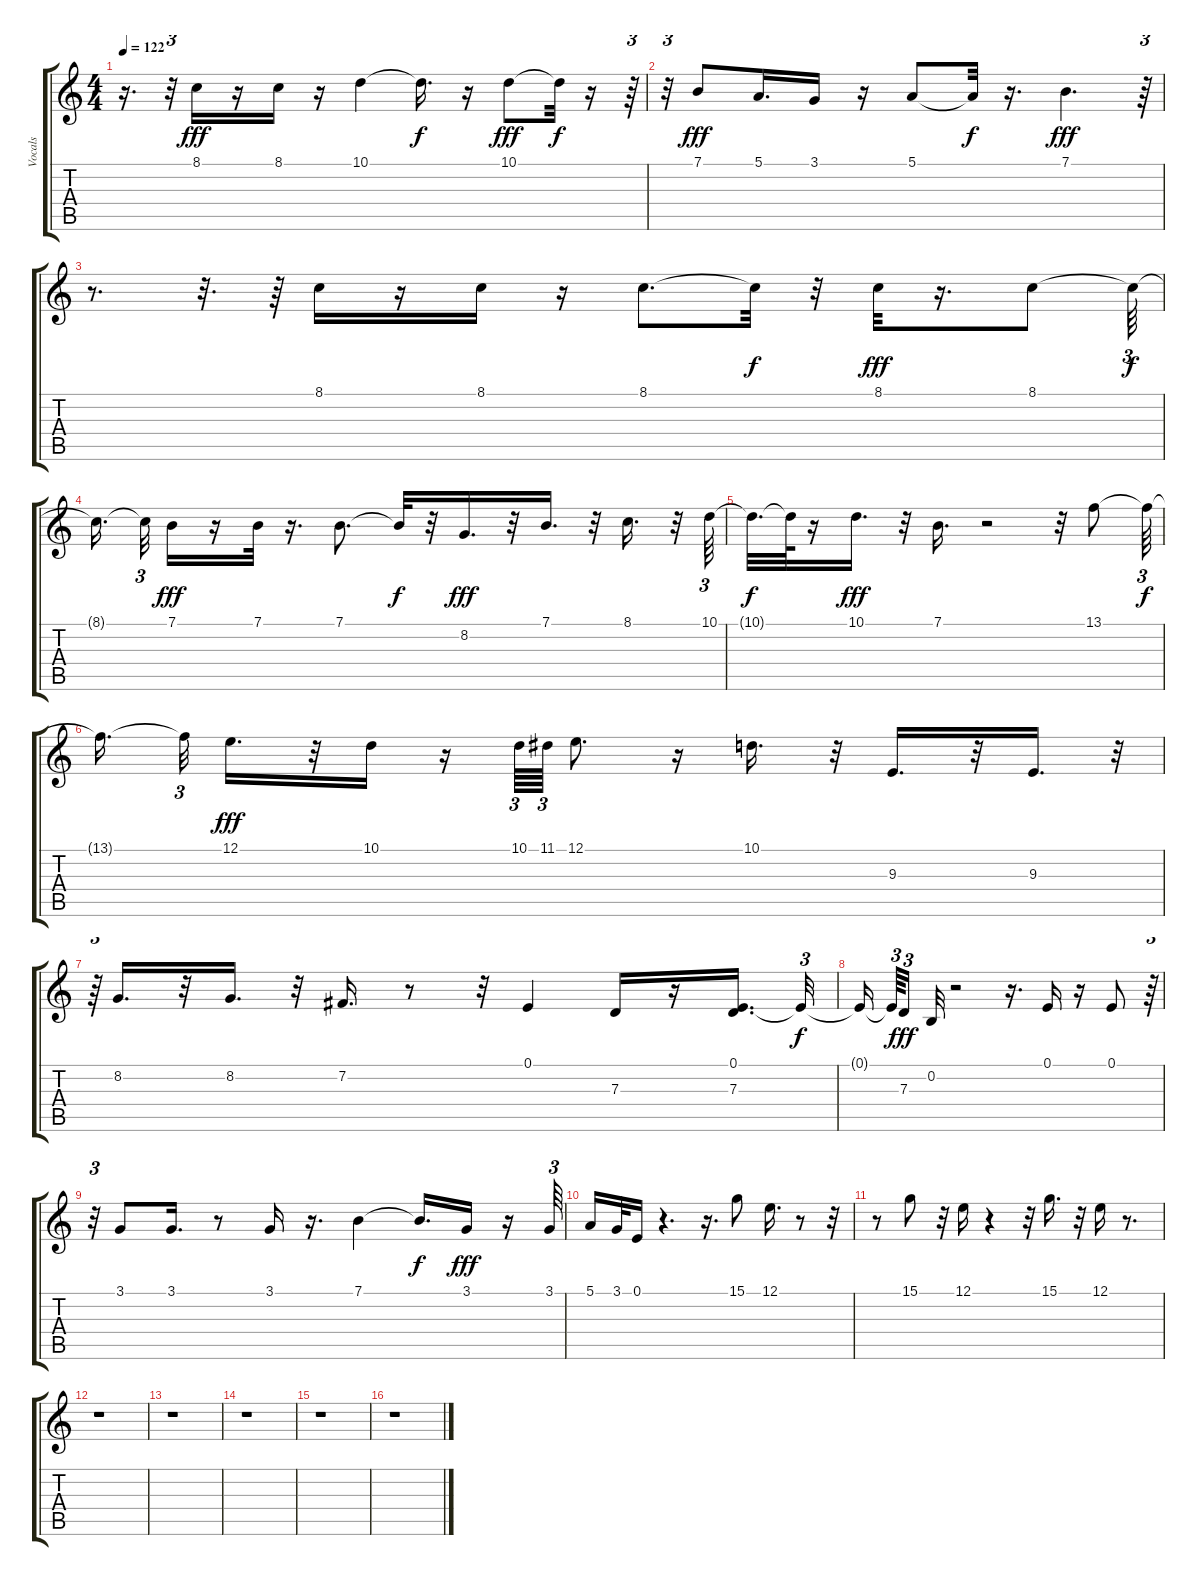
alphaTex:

\track ("Vocals" "Vocals") {instrument tenorsax}
\staff {score tabs}
\tuning (E4 B3 G3 D3 A2 E2) {hide}
\ts (4 4)
\tempo 122
\clef g2
\ks c
r.16{d dy f} r.32{tu (3 2)} 8.1.16{dy fff} r.16 8.1.16 r.16 10.1.4 10.1{t}.16{d dy f} r.16 10.1.8{dy fff} 10.1{t}.32{dy f} r.16 r.64{tu (3 2)} |
r.32{tu (3 2)} 7.1.8{dy fff} 5.1.16{d} 3.1.16 r.16 5.1.8 5.1{t}.32{dy f} r.16{d} 7.1.4{d dy fff} r.64{tu (3 2)} |
r.8{d} r.32{d} r.64 8.1.16 r.16 8.1.16 r.16 8.1.8{d} 8.1{t}.32{dy f} r.32 8.1.32{dy fff} r.16{d} 8.1.8 8.1{t}.64{tu (3 2) dy f} |
8.1{t}.16{d beam splitsecondary} 8.1{t}.32{tu (3 2)} 7.1.16{dy fff} r.16 7.1.32 r.16{d} 7.1.8{d} 7.1{t}.32{dy f} r.32 8.2.16{d dy fff} r.32 7.1.16{d} r.32 8.1.16{d} r.32 10.1.64{tu (3 2)} |
10.1{t}.32{d dy f} 10.1{t}.64 r.16 10.1.16{d dy fff} r.32 7.1.16{d} r.2 r.32 13.1.8 13.1{t}.64{tu (3 2) dy f} |
13.1{t}.16{d beam splitsecondary} 13.1{t}.32{tu (3 2)} 12.1.16{d dy fff} r.32 10.1.16 r.16 10.1.64{tu (3 2)} 11.1.64{tu (3 2)} 12.1.8{d} r.16 10.1.16{d} r.32 9.3.16{d} r.32 9.3.16{d} r.32{tu (3 2)} |
r.64{tu (3 2)} 8.2.16{d} r.32 8.2.16{d} r.32 7.2.16{d} r.8 r.32 0.1.4 7.3.16 r.16 (0.1 7.3).16{d} 0.1{t}.32{tu (3 2) dy f} |
0.1{t}.16{beam splitsecondary} 0.1{t}.64{tu (3 2)} 7.3.16{tu (3 2) dy fff beam splitsecondary} 0.2.32 r.2 r.16{d} 0.1.16 r.16 0.1.8 r.64{tu (3 2)} |
r.32{tu (3 2)} 3.1.8 3.1.16{d} r.8 3.1.16 r.16{d} 7.1.4 7.1{t}.16{d dy f} 3.1.16{dy fff} r.16 3.1.64{tu (3 2)} |
5.1.16 3.1.32 0.1.16 r.4{d} r.16{d} 15.1.8 12.1.16{d} r.8 r.32 |
r.8 15.1.8 r.32 12.1.16 r.4 r.32 15.1.16{d} r.32 12.1.16 r.8{d} |
r.1 |
r.1 |
r.1 |
r.1 |
r.1
